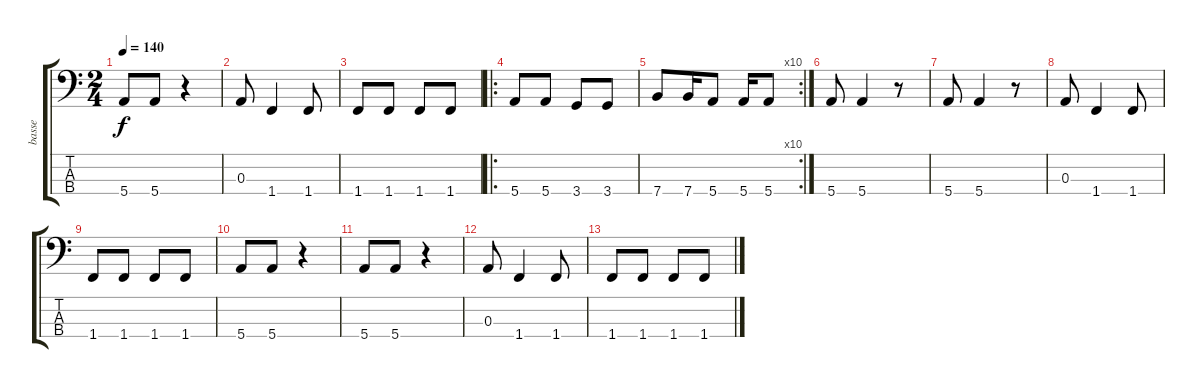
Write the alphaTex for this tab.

\track ("basse" "basse") {instrument electricbasspick}
\staff {score tabs}
\tuning (G2 D2 A1 E1) {hide}
\ts (2 4)
\tempo 140
\clef f4
\ks c
5.4.8{dy f} 5.4.8 r.4 |
0.3.8 1.4.4 1.4.8 |
1.4.8 1.4.8 1.4.8 1.4.8 |
\ro
5.4.8 5.4.8 3.4.8 3.4.8 |
\rc 10
7.4.8 7.4.16 5.4.8 5.4.16 5.4.8 |
5.4.8 5.4.4 r.8 |
5.4.8 5.4.4 r.8 |
0.3.8 1.4.4 1.4.8 |
1.4.8 1.4.8 1.4.8 1.4.8 |
5.4.8 5.4.8 r.4 |
5.4.8 5.4.8 r.4 |
0.3.8 1.4.4 1.4.8 |
1.4.8 1.4.8 1.4.8 1.4.8
